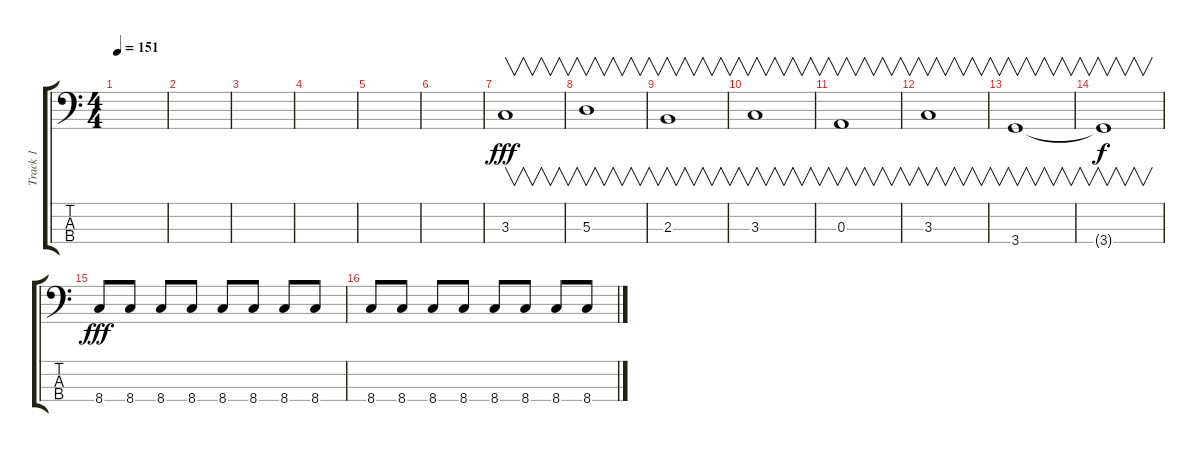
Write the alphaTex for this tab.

\track ("Track 1" "Track 1") {instrument electricbassfinger bank 1}
\staff {score tabs}
\tuning (G2 D2 A1 E1) {hide}
\ts (4 4)
\tempo 151
\clef f4
\ks c
|
|
|
|
|
|
3.3.1{v dy fff} |
5.3.1{v} |
2.3.1{v} |
3.3.1{v} |
0.3.1{v} |
3.3.1{v} |
3.4.1{v} |
3.4{t}.1{v dy f} |
8.4.8{dy fff} 8.4.8 8.4.8 8.4.8 8.4.8 8.4.8 8.4.8 8.4.8 |
8.4.8 8.4.8 8.4.8 8.4.8 8.4.8 8.4.8 8.4.8 8.4.8
